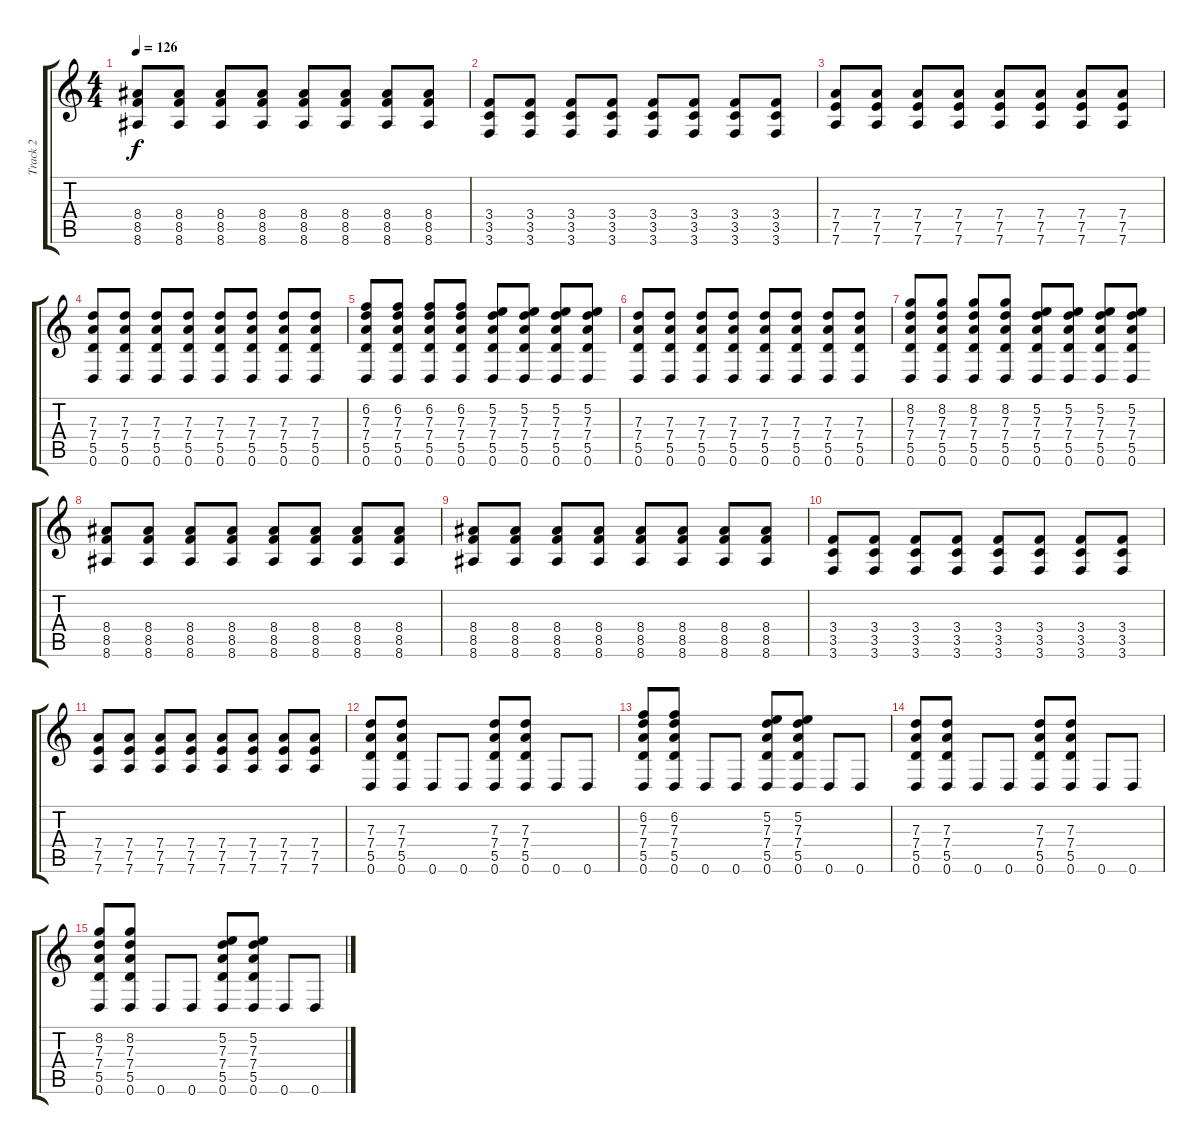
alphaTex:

\track ("Track 2" "Track 2") {instrument overdrivenguitar}
\staff {score tabs}
\tuning (E4 B3 G3 D3 A2 D2) {hide}
\ts (4 4)
\tempo 126
\clef g2
\ks c
(8.4 8.5 8.6).8{dy f} (8.4 8.5 8.6).8 (8.4 8.5 8.6).8 (8.4 8.5 8.6).8 (8.4 8.5 8.6).8 (8.4 8.5 8.6).8 (8.4 8.5 8.6).8 (8.4 8.5 8.6).8 |
(3.4 3.5 3.6).8 (3.4 3.5 3.6).8 (3.4 3.5 3.6).8 (3.4 3.5 3.6).8 (3.4 3.5 3.6).8 (3.4 3.5 3.6).8 (3.4 3.5 3.6).8 (3.4 3.5 3.6).8 |
(7.4 7.5 7.6).8 (7.4 7.5 7.6).8 (7.4 7.5 7.6).8 (7.4 7.5 7.6).8 (7.4 7.5 7.6).8 (7.4 7.5 7.6).8 (7.4 7.5 7.6).8 (7.4 7.5 7.6).8 |
(7.3 7.4 5.5 0.6).8{volume 12} (7.3 7.4 5.5 0.6).8 (7.3 7.4 5.5 0.6).8 (7.3 7.4 5.5 0.6).8 (7.3 7.4 5.5 0.6).8 (7.3 7.4 5.5 0.6).8 (7.3 7.4 5.5 0.6).8 (7.3 7.4 5.5 0.6).8 |
(6.2 7.3 7.4 5.5 0.6).8{volume 11} (6.2 7.3 7.4 5.5 0.6).8 (6.2 7.3 7.4 5.5 0.6).8 (6.2 7.3 7.4 5.5 0.6).8 (5.2 7.3 7.4 5.5 0.6).8 (5.2 7.3 7.4 5.5 0.6).8 (5.2 7.3 7.4 5.5 0.6).8 (5.2 7.3 7.4 5.5 0.6).8 |
(7.3 7.4 5.5 0.6).8{volume 10} (7.3 7.4 5.5 0.6).8 (7.3 7.4 5.5 0.6).8 (7.3 7.4 5.5 0.6).8 (7.3 7.4 5.5 0.6).8 (7.3 7.4 5.5 0.6).8 (7.3 7.4 5.5 0.6).8 (7.3 7.4 5.5 0.6).8 |
(8.2 7.3 7.4 5.5 0.6).8{volume 9} (8.2 7.3 7.4 5.5 0.6).8 (8.2 7.3 7.4 5.5 0.6).8 (8.2 7.3 7.4 5.5 0.6).8 (5.2 7.3 7.4 5.5 0.6).8 (5.2 7.3 7.4 5.5 0.6).8 (5.2 7.3 7.4 5.5 0.6).8 (5.2 7.3 7.4 5.5 0.6).8 |
(8.4 8.5 8.6).8{volume 8} (8.4 8.5 8.6).8 (8.4 8.5 8.6).8 (8.4 8.5 8.6).8 (8.4 8.5 8.6).8 (8.4 8.5 8.6).8 (8.4 8.5 8.6).8 (8.4 8.5 8.6).8 |
(8.4 8.5 8.6).8{volume 7} (8.4 8.5 8.6).8 (8.4 8.5 8.6).8 (8.4 8.5 8.6).8 (8.4 8.5 8.6).8 (8.4 8.5 8.6).8 (8.4 8.5 8.6).8 (8.4 8.5 8.6).8 |
(3.4 3.5 3.6).8{volume 6} (3.4 3.5 3.6).8 (3.4 3.5 3.6).8 (3.4 3.5 3.6).8 (3.4 3.5 3.6).8 (3.4 3.5 3.6).8 (3.4 3.5 3.6).8 (3.4 3.5 3.6).8 |
(7.4 7.5 7.6).8{volume 5} (7.4 7.5 7.6).8 (7.4 7.5 7.6).8 (7.4 7.5 7.6).8 (7.4 7.5 7.6).8 (7.4 7.5 7.6).8 (7.4 7.5 7.6).8 (7.4 7.5 7.6).8 |
(7.3 7.4 5.5 0.6).8{volume 4} (7.3 7.4 5.5 0.6).8 0.6.8 0.6.8 (7.3 7.4 5.5 0.6).8 (7.3 7.4 5.5 0.6).8 0.6.8 0.6.8 |
(6.2 7.3 7.4 5.5 0.6).8{volume 3} (6.2 7.3 7.4 5.5 0.6).8 0.6.8 0.6.8 (5.2 7.3 7.4 5.5 0.6).8 (5.2 7.3 7.4 5.5 0.6).8 0.6.8 0.6.8 |
(7.3 7.4 5.5 0.6).8{volume 2} (7.3 7.4 5.5 0.6).8 0.6.8 0.6.8 (7.3 7.4 5.5 0.6).8 (7.3 7.4 5.5 0.6).8 0.6.8 0.6.8 |
(8.2 7.3 7.4 5.5 0.6).8{volume 1} (8.2 7.3 7.4 5.5 0.6).8 0.6.8 0.6.8 (5.2 7.3 7.4 5.5 0.6).8 (5.2 7.3 7.4 5.5 0.6).8 0.6.8 0.6.8
